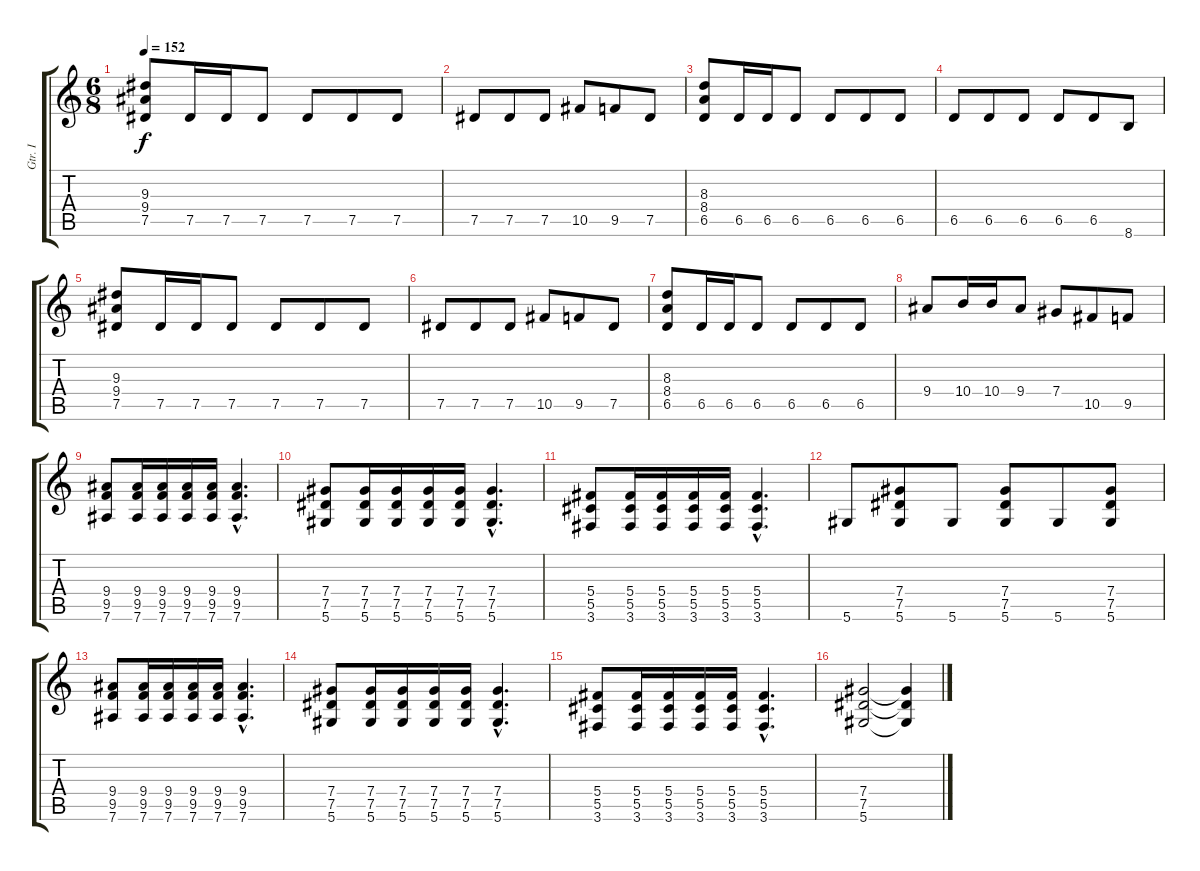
\track ("Gtr. I" "Gtr. I") {instrument distortionguitar}
\staff {score tabs}
\tuning (Eb4 Bb3 Gb3 Db3 Ab2 Eb2) {hide}
\ts (6 8)
\tempo 152
\clef g2
\ks c
(9.3 9.4 7.5).8{dy f} 7.5.16 7.5.16 7.5.8 7.5.8 7.5.8 7.5.8 |
7.5.8 7.5.8 7.5.8 10.5.8 9.5.8 7.5.8 |
(8.3 8.4 6.5).8 6.5.16 6.5.16 6.5.8 6.5.8 6.5.8 6.5.8 |
6.5.8 6.5.8 6.5.8 6.5.8 6.5.8 8.6.8 |
(9.3 9.4 7.5).8 7.5.16 7.5.16 7.5.8 7.5.8 7.5.8 7.5.8 |
7.5.8 7.5.8 7.5.8 10.5.8 9.5.8 7.5.8 |
(8.3 8.4 6.5).8 6.5.16 6.5.16 6.5.8 6.5.8 6.5.8 6.5.8 |
9.4.8 10.4.16 10.4.16 9.4.8 7.4.8 10.5.8 9.5.8 |
(9.4 9.5 7.6).8 (9.4 9.5 7.6).16 (9.4 9.5 7.6).16 (9.4 9.5 7.6).16 (9.4 9.5 7.6).16 (9.4{hac} 9.5{hac} 7.6{hac}).4{d} |
(7.4 7.5 5.6).8 (7.4 7.5 5.6).16 (7.4 7.5 5.6).16 (7.4 7.5 5.6).16 (7.4 7.5 5.6).16 (7.4{hac} 7.5{hac} 5.6{hac}).4{d} |
(5.4 5.5 3.6).8 (5.4 5.5 3.6).16 (5.4 5.5 3.6).16 (5.4 5.5 3.6).16 (5.4 5.5 3.6).16 (5.4{hac} 5.5{hac} 3.6{hac}).4{d} |
5.6.8 (7.4 7.5 5.6).8 5.6.8 (7.4 7.5 5.6).8 5.6.8 (7.4 7.5 5.6).8 |
(9.4 9.5 7.6).8 (9.4 9.5 7.6).16 (9.4 9.5 7.6).16 (9.4 9.5 7.6).16 (9.4 9.5 7.6).16 (9.4{hac} 9.5{hac} 7.6{hac}).4{d} |
(7.4 7.5 5.6).8 (7.4 7.5 5.6).16 (7.4 7.5 5.6).16 (7.4 7.5 5.6).16 (7.4 7.5 5.6).16 (7.4{hac} 7.5{hac} 5.6{hac}).4{d} |
(5.4 5.5 3.6).8 (5.4 5.5 3.6).16 (5.4 5.5 3.6).16 (5.4 5.5 3.6).16 (5.4 5.5 3.6).16 (5.4{hac} 5.5{hac} 3.6{hac}).4{d} |
(7.4 7.5 5.6).2 (7.4{t} 7.5{t} 5.6{t}).4
